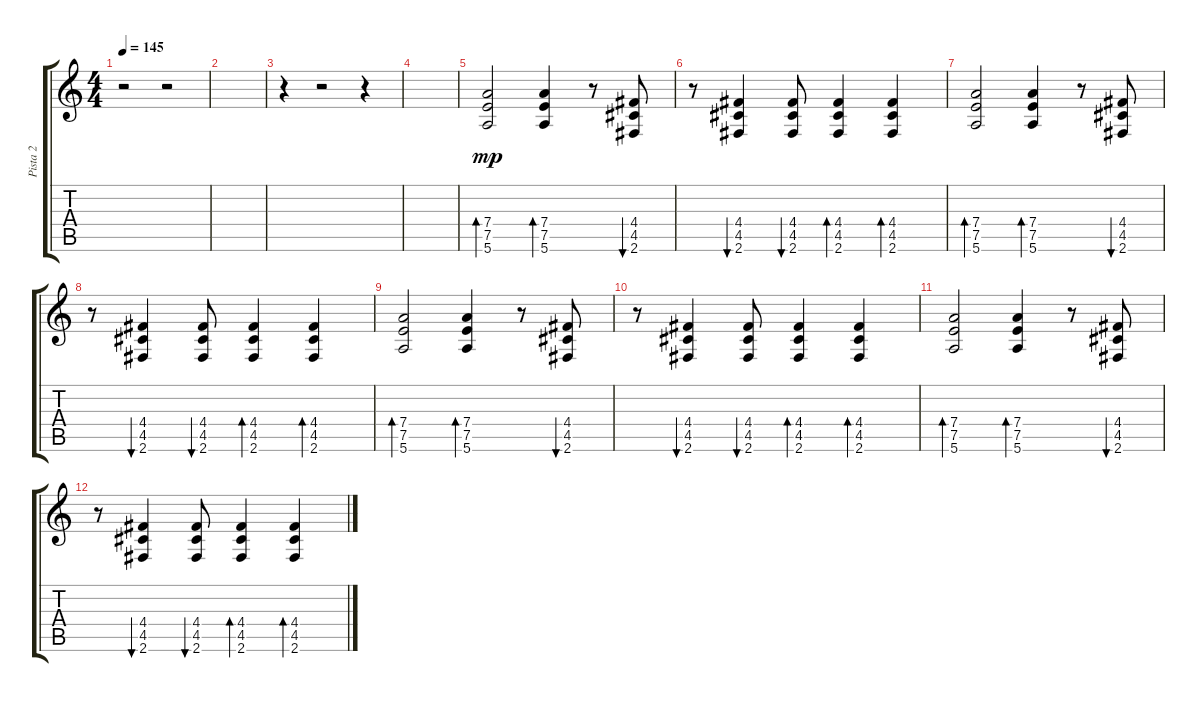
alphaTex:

\track ("Pista 2" "Pista 2") {instrument distortionguitar}
\staff {score tabs}
\tuning (E4 B3 G3 D3 A2 E2) {hide}
\ts (4 4)
\tempo 145
\clef g2
\ks c
r.2{dy f} r.2 |
|
r.4 r.2 r.4 |
|
(7.4 7.5 5.6).2{bd 30 dy mp} (7.4 7.5 5.6).4{bd 30} r.8 (4.4 4.5 2.6).8{bu 30} |
r.8 (4.4 4.5 2.6).4{bu 30} (4.4 4.5 2.6).8{bu 30} (4.4 4.5 2.6).4{bd 30} (4.4 4.5 2.6).4{bd 30} |
(7.4 7.5 5.6).2{bd 30} (7.4 7.5 5.6).4{bd 30} r.8 (4.4 4.5 2.6).8{bu 30} |
r.8 (4.4 4.5 2.6).4{bu 30} (4.4 4.5 2.6).8{bu 30} (4.4 4.5 2.6).4{bd 30} (4.4 4.5 2.6).4{bd 30} |
(7.4 7.5 5.6).2{bd 30} (7.4 7.5 5.6).4{bd 30} r.8 (4.4 4.5 2.6).8{bu 30} |
r.8 (4.4 4.5 2.6).4{bu 30} (4.4 4.5 2.6).8{bu 30} (4.4 4.5 2.6).4{bd 30} (4.4 4.5 2.6).4{bd 30} |
(7.4 7.5 5.6).2{bd 30} (7.4 7.5 5.6).4{bd 30} r.8 (4.4 4.5 2.6).8{bu 30} |
r.8 (4.4 4.5 2.6).4{bu 30} (4.4 4.5 2.6).8{bu 30} (4.4 4.5 2.6).4{bd 30} (4.4 4.5 2.6).4{bd 30}
